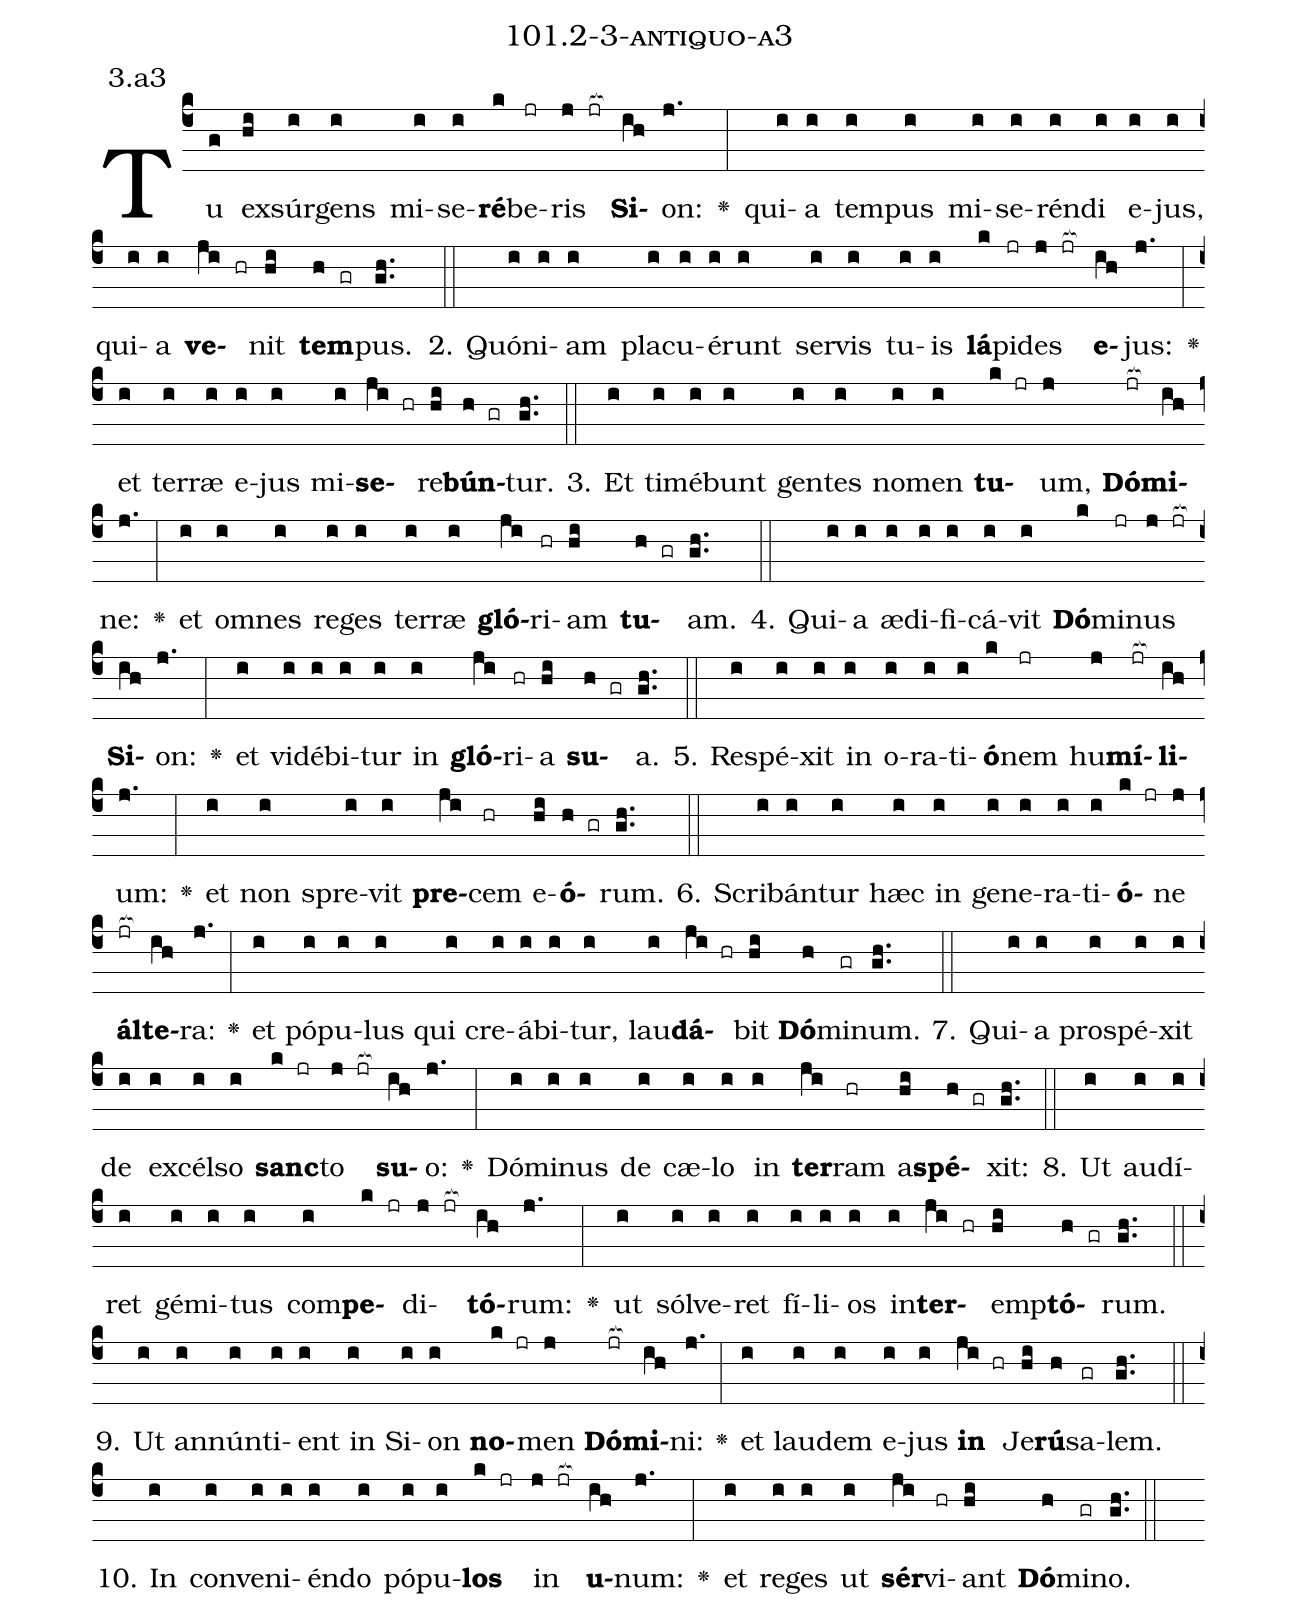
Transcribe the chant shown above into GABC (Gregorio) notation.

name: 101.2-3-antiquo-a3;
annotation: 3.a3;
%%
(c4)Tu(g) ex(hi)súr(i)gens(i) mi(i)se(i)<b>ré</b>(k)be(jr)ris(j jr[ocb:1{]) <b>Si</b>(ih[ocb:0}])on:(j.) <v>\greheightstar</v>(:) qui(i)a(i) tem(i)pus(i) mi(i)se(i)rén(i)di(i) e(i)jus,(i) qui(i)a(i) <b>ve</b>(ji hr)nit(hi) <b>tem</b>(h gr)pus.(gh..) (::)
2. Quón(i)i(i)am(i) pla(i)cu(i)é(i)runt(i) ser(i)vis(i) tu(i)is(i) <b>lá</b>(k)pi(jr)des(j jr[ocb:1{]) <b>e</b>(ih[ocb:0}])jus:(j.) <v>\greheightstar</v>(:) et(i) ter(i)ræ(i) e(i)jus(i) mi(i)<b>se</b>(ji hr)re(hi)<b>bún</b>(h gr)tur.(gh..) (::)
3. Et(i) ti(i)mé(i)bunt(i) gen(i)tes(i) no(i)men(i) <b>tu</b>(k jr)um,(j) <b>Dó</b>(jr[ocb:1{])<b>mi</b>(ih[ocb:0}])ne:(j.) <v>\greheightstar</v>(:) et(i) om(i)nes(i) re(i)ges(i) ter(i)ræ(i) <b>gló</b>(ji)ri(hr)am(hi) <b>tu</b>(h gr)am.(gh..) (::)
4. Qui(i)a(i) æ(i)di(i)fi(i)cá(i)vit(i) <b>Dó</b>(k)mi(jr)nus(j jr[ocb:1{]) <b>Si</b>(ih[ocb:0}])on:(j.) <v>\greheightstar</v>(:) et(i) vi(i)dé(i)bi(i)tur(i) in(i) <b>gló</b>(ji)ri(hr)a(hi) <b>su</b>(h gr)a.(gh..) (::)
5. Re(i)spé(i)xit(i) in(i) o(i)ra(i)ti(i)<b>ó</b>(k)nem(jr) hu(j)<b>mí</b>(jr[ocb:1{])<b>li</b>(ih[ocb:0}])um:(j.) <v>\greheightstar</v>(:) et(i) non(i) spre(i)vit(i) <b>pre</b>(ji)cem(hr) e(hi)<b>ó</b>(h gr)rum.(gh..) (::)
6. Scri(i)bán(i)tur(i) hæc(i) in(i) ge(i)ne(i)ra(i)ti(i)<b>ó</b>(k jr)ne(j) <b>ál</b>(jr[ocb:1{])<b>te</b>(ih[ocb:0}])ra:(j.) <v>\greheightstar</v>(:) et(i) pó(i)pu(i)lus(i) qui(i) cre(i)á(i)bi(i)tur,(i) lau(i)<b>dá</b>(ji hr)bit(hi) <b>Dó</b>(h)mi(gr)num.(gh..) (::)
7. Qui(i)a(i) pro(i)spé(i)xit(i) de(i) ex(i)cél(i)so(i) <b>sanc</b>(k jr)to(j jr[ocb:1{]) <b>su</b>(ih[ocb:0}])o:(j.) <v>\greheightstar</v>(:) Dó(i)mi(i)nus(i) de(i) cæ(i)lo(i) in(i) <b>ter</b>(ji)ram(hr) a(hi)<b>spé</b>(h gr)xit:(gh..) (::)
8. Ut(i) au(i)dí(i)ret(i) gé(i)mi(i)tus(i) com(i)<b>pe</b>(k jr)di(j jr[ocb:1{])<b>tó</b>(ih[ocb:0}])rum:(j.) <v>\greheightstar</v>(:) ut(i) sól(i)ve(i)ret(i) fí(i)li(i)os(i) in(i)<b>ter</b>(ji hr)emp(hi)<b>tó</b>(h gr)rum.(gh..) (::)
9. Ut(i) an(i)nún(i)ti(i)ent(i) in(i) Si(i)on(i) <b>no</b>(k jr)men(j) <b>Dó</b>(jr[ocb:1{])<b>mi</b>(ih[ocb:0}])ni:(j.) <v>\greheightstar</v>(:) et(i) lau(i)dem(i) e(i)jus(i) <b>in</b>(ji hr) Je(hi)<b>rú</b>(h)sa(gr)lem.(gh..) (::)
10. In(i) con(i)ve(i)ni(i)én(i)do(i) pó(i)pu(i)<b>los</b>(k jr) in(j jr[ocb:1{]) <b>u</b>(ih[ocb:0}])num:(j.) <v>\greheightstar</v>(:) et(i) re(i)ges(i) ut(i) <b>sér</b>(ji)vi(hr)ant(hi) <b>Dó</b>(h)mi(gr)no.(gh..) (::)
